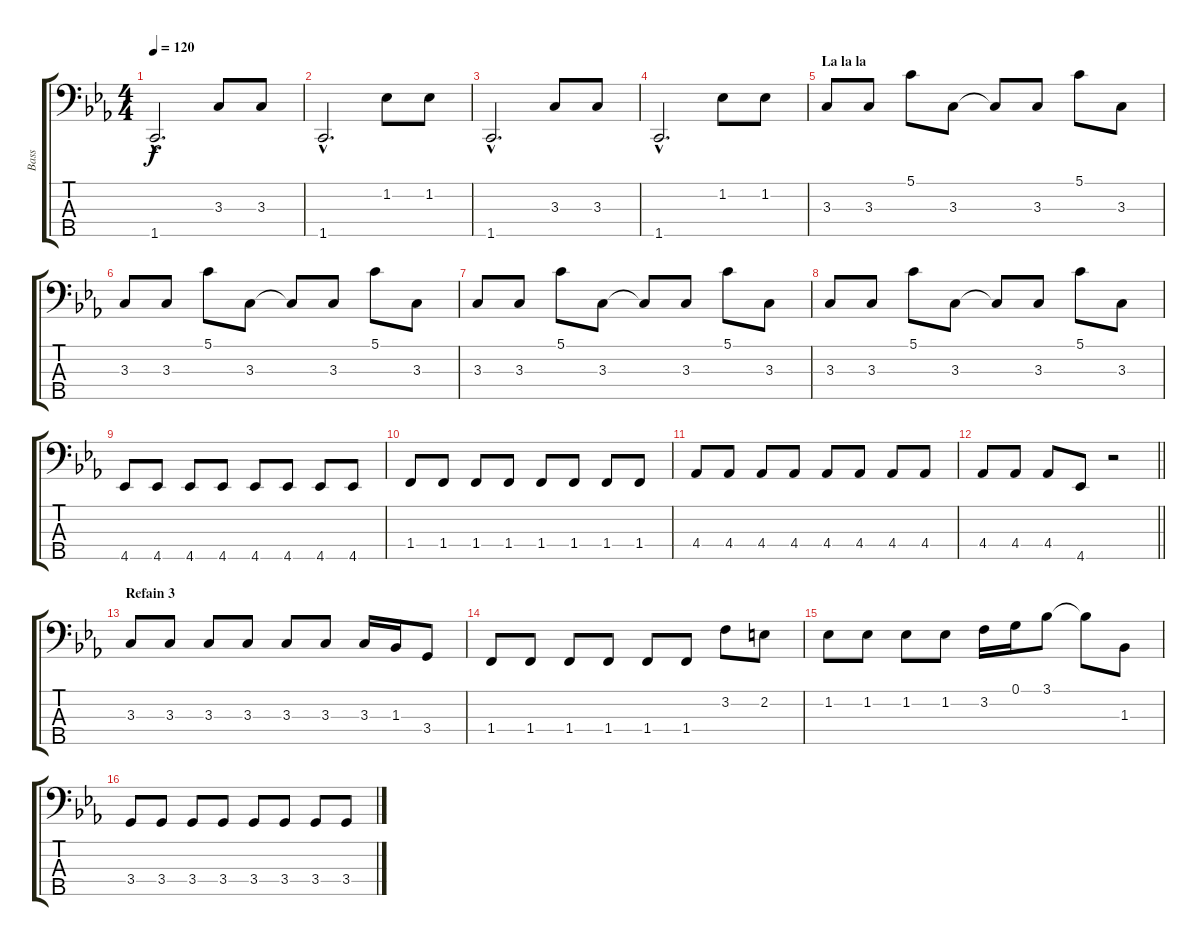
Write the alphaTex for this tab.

\track ("Bass" "Bass") {instrument electricbassfinger}
\staff {score tabs}
\tuning (G2 D2 A1 E1 B0) {hide}
\ts (4 4)
\tempo 120
\clef f4
\ks eb
1.5{hac}.2{d dy f instrument slapbass1} 3.3.8 3.3.8 |
1.5{hac}.2{d} 1.2.8 1.2.8 |
1.5{hac}.2{d} 3.3.8 3.3.8 |
1.5{hac}.2{d} 1.2.8 1.2.8 |
\section ("" "La la la")
3.3.8{instrument electricbassfinger} 3.3.8 5.1.8 3.3.8 3.3{t}.8 3.3.8 5.1.8 3.3.8 |
3.3.8 3.3.8 5.1.8 3.3.8 3.3{t}.8 3.3.8 5.1.8 3.3.8 |
3.3.8 3.3.8 5.1.8 3.3.8 3.3{t}.8 3.3.8 5.1.8 3.3.8 |
3.3.8 3.3.8 5.1.8 3.3.8 3.3{t}.8 3.3.8 5.1.8 3.3.8 |
4.5.8 4.5.8 4.5.8 4.5.8 4.5.8 4.5.8 4.5.8 4.5.8 |
1.4.8 1.4.8 1.4.8 1.4.8 1.4.8 1.4.8 1.4.8 1.4.8 |
4.4.8 4.4.8 4.4.8 4.4.8 4.4.8 4.4.8 4.4.8 4.4.8 |
\barLineRight lightlight
4.4.8 4.4.8 4.4.8 4.5.8 r.2 |
\section ("" "Refain 3")
3.3.8 3.3.8 3.3.8 3.3.8 3.3.8 3.3.8 3.3.16 1.3.16 3.4.8 |
1.4.8 1.4.8 1.4.8 1.4.8 1.4.8 1.4.8 3.2.8 2.2.8 |
1.2.8 1.2.8 1.2.8 1.2.8 3.2.16 0.1.16 3.1.8 3.1{t}.8 1.3.8 |
3.4.8 3.4.8 3.4.8 3.4.8 3.4.8 3.4.8 3.4.8 3.4.8
